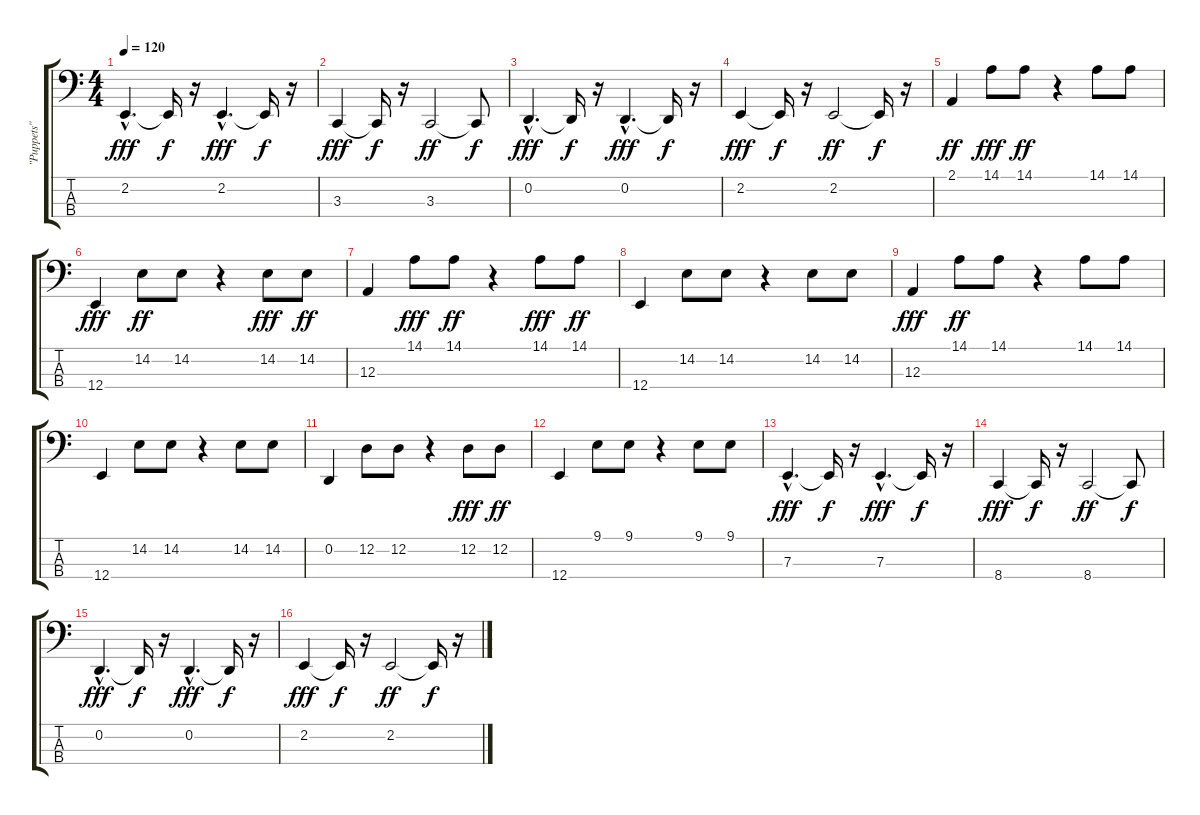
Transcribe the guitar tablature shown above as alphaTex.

\track ("\"Puppets\"  by:" "\"Puppets\" ") {instrument lead8bassandlead}
\staff {score tabs}
\tuning (G2 D2 A1 E1) {hide}
\ts (4 4)
\tempo 120
\clef f4
\ks c
2.2{hac}.4{d dy fff} 2.2{t}.16{dy f} r.16 2.2{hac}.4{d dy fff} 2.2{t}.16{dy f} r.16 |
3.3.4{dy fff} 3.3{t}.16{dy f} r.16 3.3.2{dy ff} 3.3{t}.8{dy f} |
0.2{hac}.4{d dy fff} 0.2{t}.16{dy f} r.16 0.2{hac}.4{d dy fff} 0.2{t}.16{dy f} r.16 |
2.2.4{dy fff} 2.2{t}.16{dy f} r.16 2.2.2{dy ff} 2.2{t}.16{dy f} r.16 |
2.1.4{dy ff} 14.1.8{dy fff} 14.1.8{dy ff} r.4 14.1.8 14.1.8 |
12.4.4{dy fff} 14.2.8{dy ff} 14.2.8 r.4 14.2.8{dy fff} 14.2.8{dy ff} |
12.3.4 14.1.8{dy fff} 14.1.8{dy ff} r.4 14.1.8{dy fff} 14.1.8{dy ff} |
12.4.4 14.2.8 14.2.8 r.4 14.2.8 14.2.8 |
12.3.4{dy fff} 14.1.8{dy ff} 14.1.8 r.4 14.1.8 14.1.8 |
12.4.4 14.2.8 14.2.8 r.4 14.2.8 14.2.8 |
0.2.4 12.2.8 12.2.8 r.4 12.2.8{dy fff} 12.2.8{dy ff} |
12.4.4 9.1.8 9.1.8 r.4 9.1.8 9.1.8 |
7.3{hac}.4{d dy fff} 7.3{t}.16{dy f} r.16 7.3{hac}.4{d dy fff} 7.3{t}.16{dy f} r.16 |
8.4.4{dy fff} 8.4{t}.16{dy f} r.16 8.4.2{dy ff} 8.4{t}.8{dy f} |
0.2{hac}.4{d dy fff} 0.2{t}.16{dy f} r.16 0.2{hac}.4{d dy fff} 0.2{t}.16{dy f} r.16 |
2.2.4{dy fff} 2.2{t}.16{dy f} r.16 2.2.2{dy ff} 2.2{t}.16{dy f} r.16
